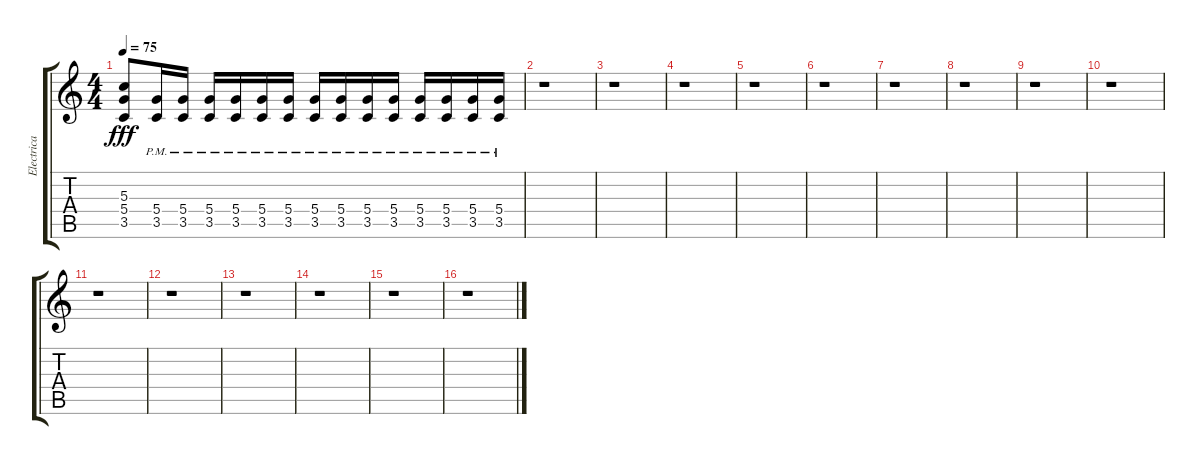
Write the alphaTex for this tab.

\track ("Electrica base" "Electrica ") {instrument overdrivenguitar}
\staff {score tabs}
\tuning (E4 B3 G3 D3 A2 E2) {hide}
\ts (4 4)
\tempo 75
\clef g2
\ks c
(5.3 5.4 3.5).8{dy fff} (5.4{pm} 3.5{pm}).16 (5.4{pm} 3.5{pm}).16 (5.4{pm} 3.5{pm}).16 (5.4{pm} 3.5{pm}).16 (5.4{pm} 3.5{pm}).16 (5.4{pm} 3.5{pm}).16 (5.4{pm} 3.5{pm}).16 (5.4{pm} 3.5{pm}).16 (5.4{pm} 3.5{pm}).16 (5.4{pm} 3.5{pm}).16 (5.4{pm} 3.5{pm}).16 (5.4{pm} 3.5{pm}).16 (5.4{pm} 3.5{pm}).16 (5.4{pm} 3.5{pm}).16 |
r.1 |
r.1 |
r.1 |
r.1 |
r.1 |
r.1 |
r.1 |
r.1 |
r.1 |
r.1 |
r.1 |
r.1 |
r.1 |
r.1 |
r.1
